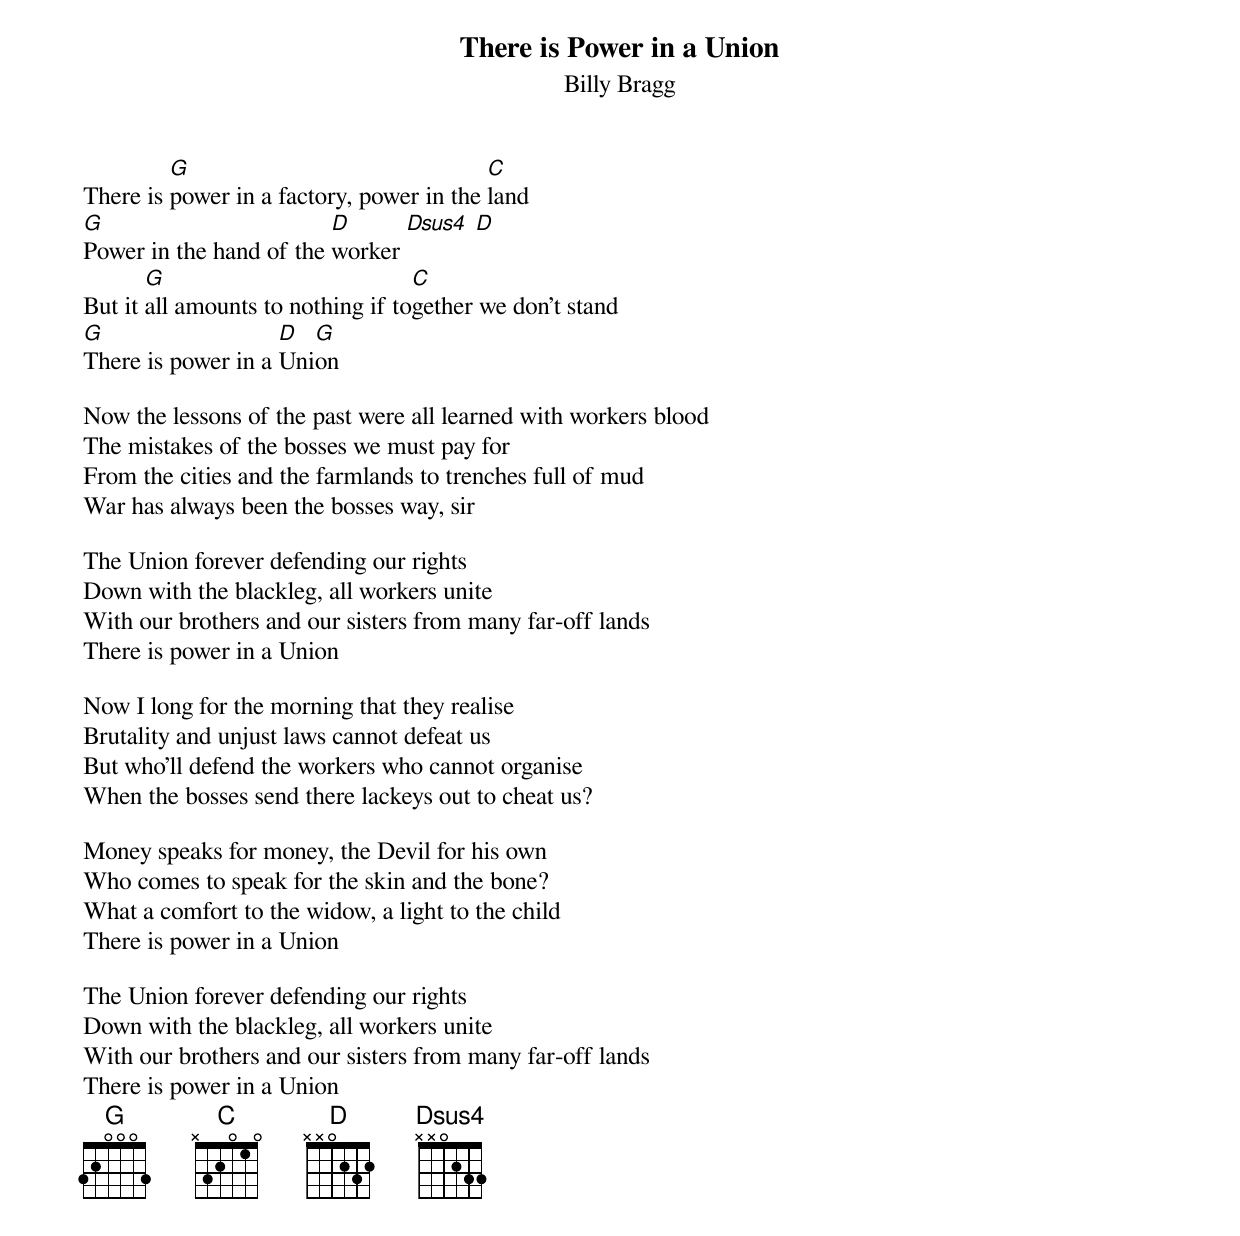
{t: There is Power in a Union}
{st: Billy Bragg}

There is [G]power in a factory, power in the [C]land
[G]Power in the hand of the [D]worker [Dsus4] [D]
But it [G]all amounts to nothing if to[C]gether we don't stand
[G]There is power in a [D]Uni[G]on

Now the lessons of the past were all learned with workers blood
The mistakes of the bosses we must pay for
From the cities and the farmlands to trenches full of mud
War has always been the bosses way, sir

The Union forever defending our rights
Down with the blackleg, all workers unite
With our brothers and our sisters from many far-off lands
There is power in a Union

Now I long for the morning that they realise
Brutality and unjust laws cannot defeat us
But who'll defend the workers who cannot organise
When the bosses send there lackeys out to cheat us?

Money speaks for money, the Devil for his own
Who comes to speak for the skin and the bone?
What a comfort to the widow, a light to the child
There is power in a Union

The Union forever defending our rights
Down with the blackleg, all workers unite
With our brothers and our sisters from many far-off lands
There is power in a Union
